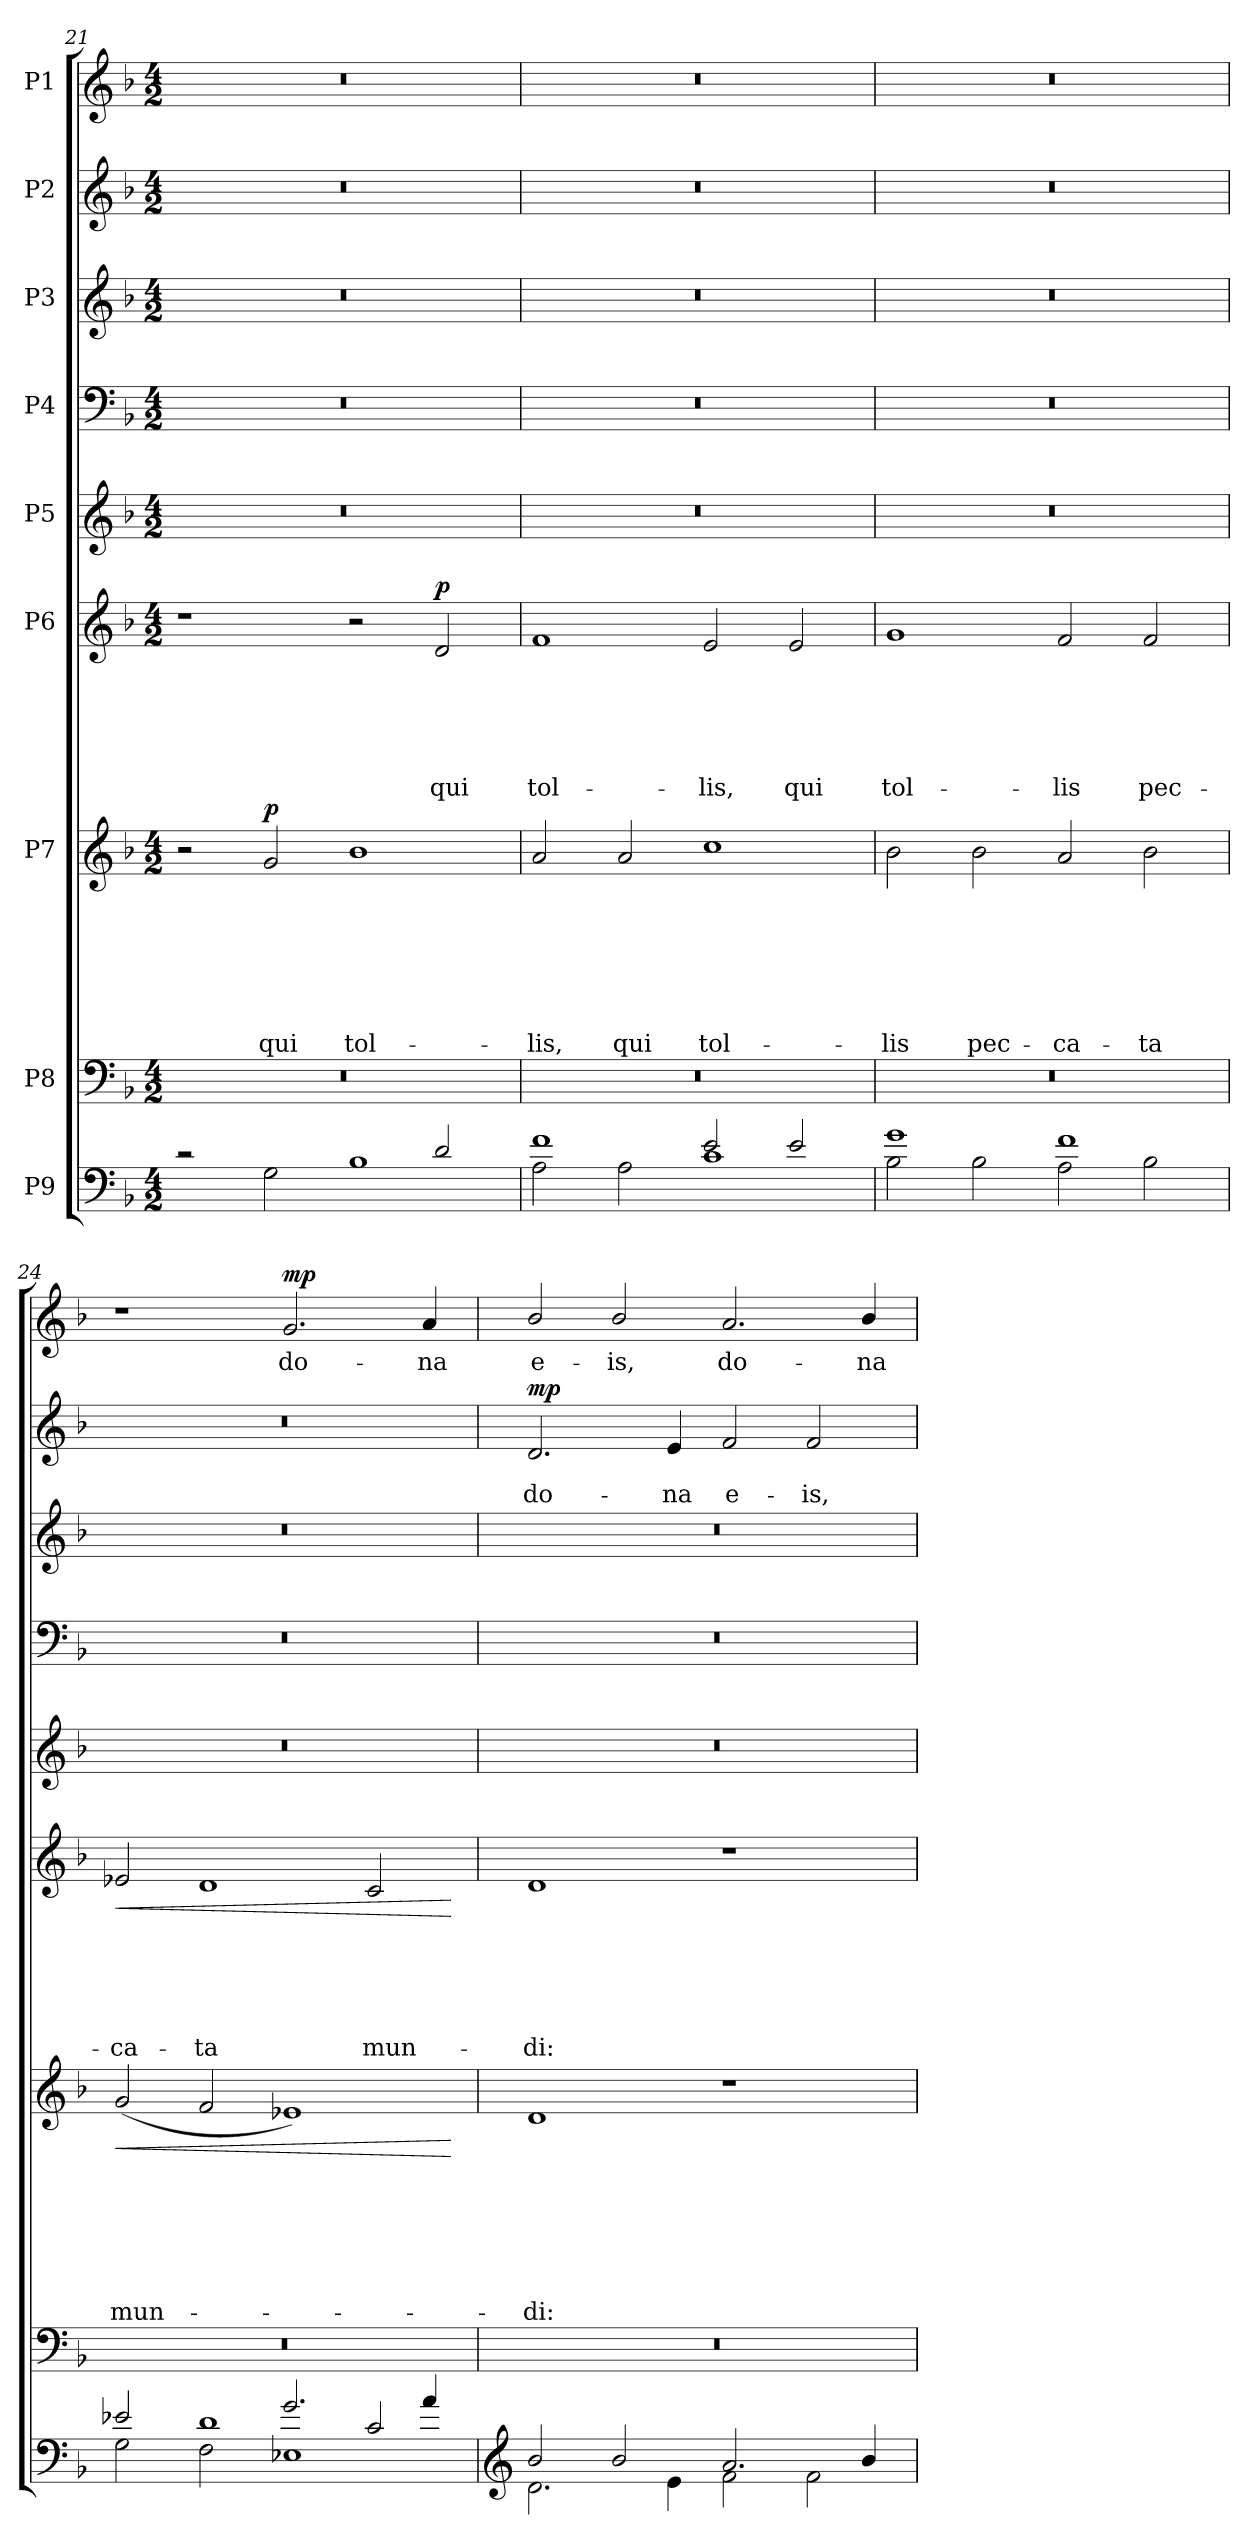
**kern	**kern	**kern	**text	**text	**text	**text	**text	**text	**text	**dynam	**kern	**text	**text	**text	**text	**text	**text	**dynam	**kern	**kern	**kern	**kern	**text	**text	**dynam	**kern	**text	**dynam
*part9	*part8	*part7	*part7	*part7	*part7	*part7	*part7	*part7	*part7	*part7	*part6	*part6	*part6	*part6	*part6	*part6	*part6	*part6	*part5	*part4	*part3	*part2	*part2	*part2	*part2	*part1	*part1	*part1
*staff9	*staff8	*staff7	*staff7	*staff7	*staff7	*staff7	*staff7	*staff7	*staff7	*staff7	*staff6	*staff6	*staff6	*staff6	*staff6	*staff6	*staff6	*staff6	*staff5	*staff4	*staff3	*staff2	*staff2	*staff2	*staff2	*staff1	*staff1	*staff1
*I"P9	*I"P8	*I"P7	*	*	*	*	*	*	*	*	*I"P6	*	*	*	*	*	*	*	*I"P5	*I"P4	*I"P3	*I"P2	*	*	*	*I"P1	*	*
!!LO:PB:g=z
*clefF4	*clefF4	*clefG2	*	*	*	*	*	*	*	*	*clefG2	*	*	*	*	*	*	*	*clefG2	*clefF4	*clefG2	*clefG2	*	*	*	*clefG2	*	*
*	*	*ITrd7c12	*	*	*	*	*	*	*	*	*	*	*	*	*	*	*	*	*	*	*ITrd7c12	*	*	*	*	*	*	*
*k[b-]	*k[b-]	*k[b-]	*	*	*	*	*	*	*	*	*k[b-]	*	*	*	*	*	*	*	*k[b-]	*k[b-]	*k[b-]	*k[b-]	*	*	*	*k[b-]	*	*
*F:	*F:	*F:	*	*	*	*	*	*	*	*	*F:	*	*	*	*	*	*	*	*F:	*F:	*F:	*F:	*	*	*	*F:	*	*
*M4/2	*M4/2	*M4/2	*	*	*	*	*	*	*	*	*M4/2	*	*	*	*	*	*	*	*M4/2	*M4/2	*M4/2	*M4/2	*	*	*	*M4/2	*	*
=21	=21	=21	=21	=21	=21	=21	=21	=21	=21	=21	=21	=21	=21	=21	=21	=21	=21	=21	=21	=21	=21	=21	=21	=21	=21	=21	=21	=21
*^	*	*	*	*	*	*	*	*	*	*	*	*	*	*	*	*	*	*	*	*	*	*	*	*	*	*	*	*
*	*^	*	*	*	*	*	*	*	*	*	*	*	*	*	*	*	*	*	*	*	*	*	*	*	*	*	*	*	*
!	!	!	!LO:N:vis=1	!	!	!	!	!	!	!	!	!	!	!	!	!	!	!	!	!	!LO:N:vis=1	!LO:N:vis=1	!LO:N:vis=1	!LO:N:vis=1	!	!	!	!LO:N:vis=1	!	!
2rc	1.ryy	0ryy	0r	2r	.	.	.	.	.	.	.	.	1r	.	.	.	.	.	.	.	0r	0r	0r	0r	.	.	.	0r	.	.
!	!	!	!	!	!	!	!	!	!	!	!LO:LY:b	!LO:DY:a	!	!	!	!	!	!	!	!	!	!	!	!	!	!	!	!	!	!
2G\	.	.	.	2G/	.	.	.	.	.	.	qui	p	.	.	.	.	.	.	.	.	.	.	.	.	.	.	.	.	.	.
!	!	!	!	!	!	!	!	!	!	!	!LO:LY:b	!	!	!	!	!	!	!	!	!	!	!	!	!	!	!	!	!	!	!
1B-	.	.	.	1B-	.	.	.	.	.	.	tol-	.	2r	.	.	.	.	.	.	.	.	.	.	.	.	.	.	.	.	.
!	!	!	!	!	!	!	!	!	!	!	!	!	!	!	!	!	!	!	!LO:LY:b	!LO:DY:a	!	!	!	!	!	!	!	!	!	!
.	2d/	.	.	.	.	.	.	.	.	.	.	.	2d/	.	.	.	.	.	qui	p	.	.	.	.	.	.	.	.	.	.
=22	=22	=22	=22	=22	=22	=22	=22	=22	=22	=22	=22	=22	=22	=22	=22	=22	=22	=22	=22	=22	=22	=22	=22	=22	=22	=22	=22	=22	=22	=22
!	!	!	!LO:N:vis=1	!	!	!	!	!	!	!	!LO:LY:b	!	!	!	!	!	!	!	!LO:LY:b	!	!LO:N:vis=1	!LO:N:vis=1	!LO:N:vis=1	!LO:N:vis=1	!	!	!	!LO:N:vis=1	!	!
2A\	1f	0ryy	0r	2A/	.	.	.	.	.	.	-lis,	.	1f	.	.	.	.	.	tol-	.	0r	0r	0r	0r	.	.	.	0r	.	.
!	!	!	!	!	!	!	!	!	!	!	!LO:LY:b	!	!	!	!	!	!	!	!	!	!	!	!	!	!	!	!	!	!	!
2A\	.	.	.	2A/	.	.	.	.	.	.	qui	.	.	.	.	.	.	.	.	.	.	.	.	.	.	.	.	.	.	.
!	!	!	!	!	!	!	!	!	!	!	!LO:LY:b	!	!	!	!	!	!	!	!LO:LY:b	!	!	!	!	!	!	!	!	!	!	!
2e/	1c	.	.	1c	.	.	.	.	.	.	tol-	.	2e/	.	.	.	.	.	-lis,	.	.	.	.	.	.	.	.	.	.	.
!	!	!	!	!	!	!	!	!	!	!	!	!	!	!	!	!	!	!	!LO:LY:b	!	!	!	!	!	!	!	!	!	!	!
2e/	.	.	.	.	.	.	.	.	.	.	.	.	2e/	.	.	.	.	.	qui	.	.	.	.	.	.	.	.	.	.	.
=23	=23	=23	=23	=23	=23	=23	=23	=23	=23	=23	=23	=23	=23	=23	=23	=23	=23	=23	=23	=23	=23	=23	=23	=23	=23	=23	=23	=23	=23	=23
!	!	!	!LO:N:vis=1	!	!	!	!	!	!	!	!LO:LY:b	!	!	!	!	!	!	!	!LO:LY:b	!	!LO:N:vis=1	!LO:N:vis=1	!LO:N:vis=1	!LO:N:vis=1	!	!	!	!LO:N:vis=1	!	!
2B-\	1g	0ryy	0r	2B-\	.	.	.	.	.	.	-lis	.	1g	.	.	.	.	.	tol-	.	0r	0r	0r	0r	.	.	.	0r	.	.
!	!	!	!	!	!	!	!	!	!	!	!LO:LY:b	!	!	!	!	!	!	!	!	!	!	!	!	!	!	!	!	!	!	!
2B-\	.	.	.	2B-\	.	.	.	.	.	.	pec-	.	.	.	.	.	.	.	.	.	.	.	.	.	.	.	.	.	.	.
!	!	!	!	!	!	!	!	!	!	!	!LO:LY:b	!	!	!	!	!	!	!	!LO:LY:b	!	!	!	!	!	!	!	!	!	!	!
2A\	1f	.	.	2A/	.	.	.	.	.	.	-ca-	.	2f/	.	.	.	.	.	-lis	.	.	.	.	.	.	.	.	.	.	.
!	!	!	!	!	!	!	!	!	!	!	!LO:LY:b	!	!	!	!	!	!	!	!LO:LY:b	!	!	!	!	!	!	!	!	!	!	!
2B-\	.	.	.	2B-\	.	.	.	.	.	.	-ta	.	2f/	.	.	.	.	.	pec-	.	.	.	.	.	.	.	.	.	.	.
=24	=24	=24	=24	=24	=24	=24	=24	=24	=24	=24	=24	=24	=24	=24	=24	=24	=24	=24	=24	=24	=24	=24	=24	=24	=24	=24	=24	=24	=24	=24
!	!	!	!LO:N:vis=1	!	!	!	!	!	!	!	!LO:LY:b	!LO:HP:b	!	!	!	!	!	!	!LO:LY:b	!LO:HP:b	!LO:N:vis=1	!LO:N:vis=1	!LO:N:vis=1	!LO:N:vis=1	!	!	!	!	!	!
2G\	2e-X/	1ryy	0r	(<2G/	.	.	.	.	.	.	mun-	<	2e-X/	.	.	.	.	.	-ca-	<	0r	0r	0r	0r	.	.	.	1r	.	.
!	!	!	!	!	!	!	!	!	!	!	!	!	!	!	!	!	!	!	!LO:LY:b	!	!	!	!	!	!	!	!	!	!	!
2F\	1d	.	.	2F/	.	.	.	.	.	.	.	.	1d	.	.	.	.	.	-ta	.	.	.	.	.	.	.	.	.	.	.
!	!	!	!	!	!	!	!	!	!	!	!	!	!	!	!	!	!	!	!	!	!	!	!	!	!	!	!	!	!LO:LY:b	!LO:DY:a
1E-X	.	2.g/	.	1E-X)	.	.	.	.	.	.	.	.	.	.	.	.	.	.	.	.	.	.	.	.	.	.	.	2.g/	do-	mp
!	!	!	!	!	!	!	!	!	!	!	!	!	!	!	!	!	!	!	!LO:LY:b	!	!	!	!	!	!	!	!	!	!	!
.	2c/	.	.	.	.	.	.	.	.	.	.	.	2c/	.	.	.	.	.	mun-	.	.	.	.	.	.	.	.	.	.	.
!	!	!	!	!	!	!	!	!	!	!	!	!	!	!	!	!	!	!	!	!	!	!	!	!	!	!	!	!	!LO:LY:b	!
.	.	4a/	.	.	.	.	.	.	.	.	.	.	.	.	.	.	.	.	.	.	.	.	.	.	.	.	.	4a/	-na	.
*v	*v	*v	*	*	*	*	*	*	*	*	*	*	*	*	*	*	*	*	*	*	*	*	*	*	*	*	*	*	*	*
.	.	.	.	.	.	.	.	.	.	[	.	.	.	.	.	.	.	[	.	.	.	.	.	.	.	.	.	.
=25	=25	=25	=25	=25	=25	=25	=25	=25	=25	=25	=25	=25	=25	=25	=25	=25	=25	=25	=25	=25	=25	=25	=25	=25	=25	=25	=25	=25
*clefG2	*	*	*	*	*	*	*	*	*	*	*	*	*	*	*	*	*	*	*	*	*	*	*	*	*	*	*	*
*^	*	*	*	*	*	*	*	*	*	*	*	*	*	*	*	*	*	*	*	*	*	*	*	*	*	*	*	*
*	*^	*	*	*	*	*	*	*	*	*	*	*	*	*	*	*	*	*	*	*	*	*	*	*	*	*	*	*	*
!	!	!	!LO:N:vis=1	!	!	!	!	!	!	!	!LO:LY:b	!	!	!	!	!	!	!	!LO:LY:b	!	!LO:N:vis=1	!LO:N:vis=1	!LO:N:vis=1	!	!	!LO:LY:b	!LO:DY:a	!	!LO:LY:b	!
2b-/	2.d\	0ryy	0r	1D	.	.	.	.	.	.	-di:	.	1d	.	.	.	.	.	-di:	.	0r	0r	0r	2.d/	.	do-	mp	2b-/	e-	.
!	!	!	!	!	!	!	!	!	!	!	!	!	!	!	!	!	!	!	!	!	!	!	!	!	!	!	!	!	!LO:LY:b	!
2b-/	.	.	.	.	.	.	.	.	.	.	.	.	.	.	.	.	.	.	.	.	.	.	.	.	.	.	.	2b-/	-is,	.
!	!	!	!	!	!	!	!	!	!	!	!	!	!	!	!	!	!	!	!	!	!	!	!	!	!	!LO:LY:b	!	!	!	!
.	4e\	.	.	.	.	.	.	.	.	.	.	.	.	.	.	.	.	.	.	.	.	.	.	4e/	.	-na	.	.	.	.
!	!	!	!	!	!	!	!	!	!	!	!	!	!	!	!	!	!	!	!	!	!	!	!	!	!	!LO:LY:b	!	!	!LO:LY:b	!
2f\	2.a/	.	.	1r	.	.	.	.	.	.	.	.	1r	.	.	.	.	.	.	.	.	.	.	2f/	.	e-	.	2.a/	do-	.
!	!	!	!	!	!	!	!	!	!	!	!	!	!	!	!	!	!	!	!	!	!	!	!	!	!	!LO:LY:b	!	!	!	!
2f\	.	.	.	.	.	.	.	.	.	.	.	.	.	.	.	.	.	.	.	.	.	.	.	2f/	.	-is,	.	.	.	.
!	!	!	!	!	!	!	!	!	!	!	!	!	!	!	!	!	!	!	!	!	!	!	!	!	!	!	!	!	!LO:LY:b	!
.	4b-/	.	.	.	.	.	.	.	.	.	.	.	.	.	.	.	.	.	.	.	.	.	.	.	.	.	.	4b-/	-na	.
*v	*v	*v	*	*	*	*	*	*	*	*	*	*	*	*	*	*	*	*	*	*	*	*	*	*	*	*	*	*	*	*
=	=	=	=	=	=	=	=	=	=	=	=	=	=	=	=	=	=	=	=	=	=	=	=	=	=	=	=	=
*-	*-	*-	*-	*-	*-	*-	*-	*-	*-	*-	*-	*-	*-	*-	*-	*-	*-	*-	*-	*-	*-	*-	*-	*-	*-	*-	*-	*-
